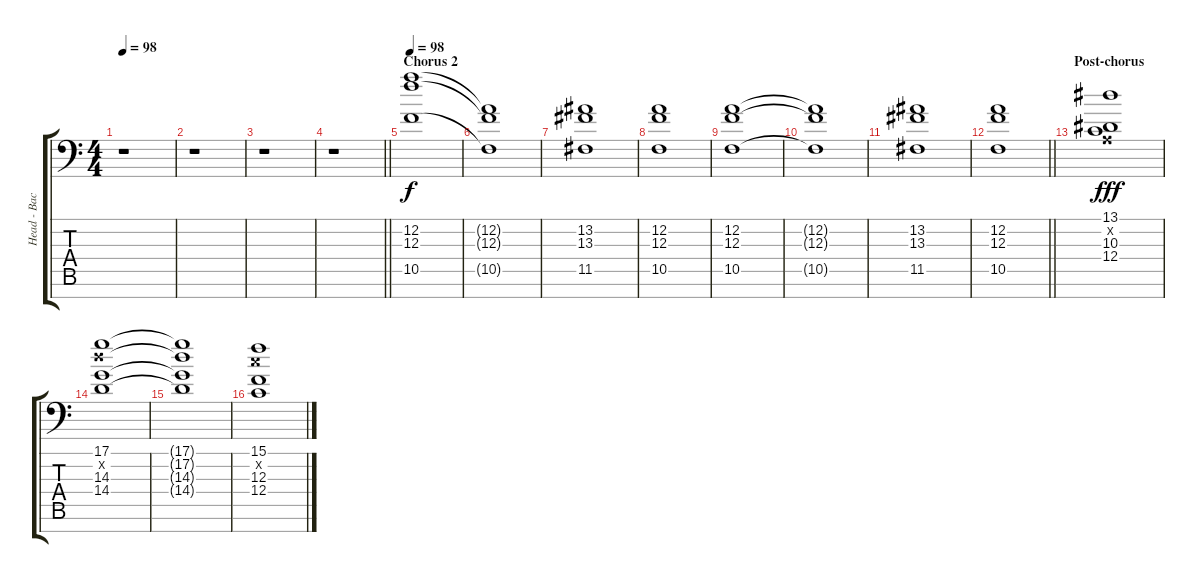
\track ("Head - Background vocals" "Head - Bac") {instrument choiraahs}
\staff {score tabs}
\tuning (D4 A3 F3 C3 G2 D2 A1) {hide}
\ts (4 4)
\tempo 98
\clef f4
\ks c
r.1{dy f} |
r.1 |
r.1 |
\barLineRight lightlight
r.1 |
\section ("" "Chorus 2")
\tempo 98
(12.2 12.3 10.5).1{ot 8vb} |
(12.2{t} 12.3{t} 10.5{t}).1 |
(13.2 13.3 11.5).1 |
(12.2 12.3 10.5).1 |
(12.2 12.3 10.5).1 |
(12.2{t} 12.3{t} 10.5{t}).1 |
(13.2 13.3 11.5).1 |
\barLineRight lightlight
(12.2 12.3 10.5).1 |
\section ("" "Post-chorus")
(13.1 0.2{x} 10.3 12.4).1{dy fff} |
(17.1 17.2{x} 14.3 14.4).1 |
(17.1{t} 17.2{t} 14.3{t} 14.4{t}).1 |
(15.1 15.2{x} 12.3 12.4).1
